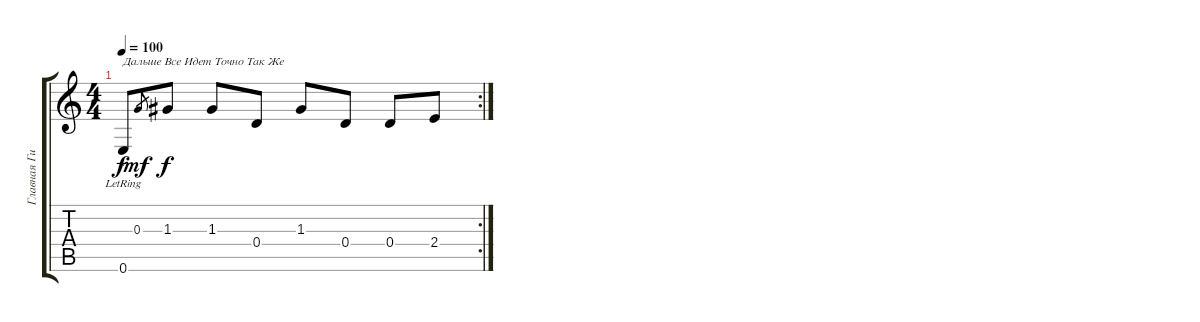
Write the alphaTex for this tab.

\track ("Главная Гитара" "Главная Ги") {instrument acousticguitarsteel}
\staff {score tabs}
\tuning (E4 B3 G3 D3 A2 E2) {hide}
\rc 2
\ts (4 4)
\tempo 100
\clef g2
\ks c
0.6{lr}.8{txt "Дальше Все Идет Точно Так Же" dy f} 0.3.8{gr dy mf} 1.3.8{dy f} 1.3.8 0.4.8 1.3.8 0.4.8 0.4.8 2.4.8
